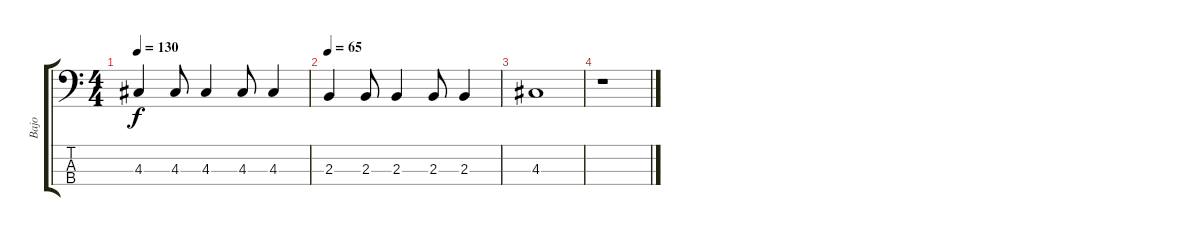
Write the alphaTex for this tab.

\track ("Bajo" "Bajo") {instrument electricbasspick}
\staff {score tabs}
\tuning (G2 D2 A1 E1) {hide}
\ts (4 4)
\tempo 130
\clef f4
\ks c
4.3.4{dy f} 4.3.8 4.3.4 4.3.8 4.3.4 |
\tempo 65
2.3.4 2.3.8 2.3.4 2.3.8 2.3.4 |
4.3.1 |
r.1
